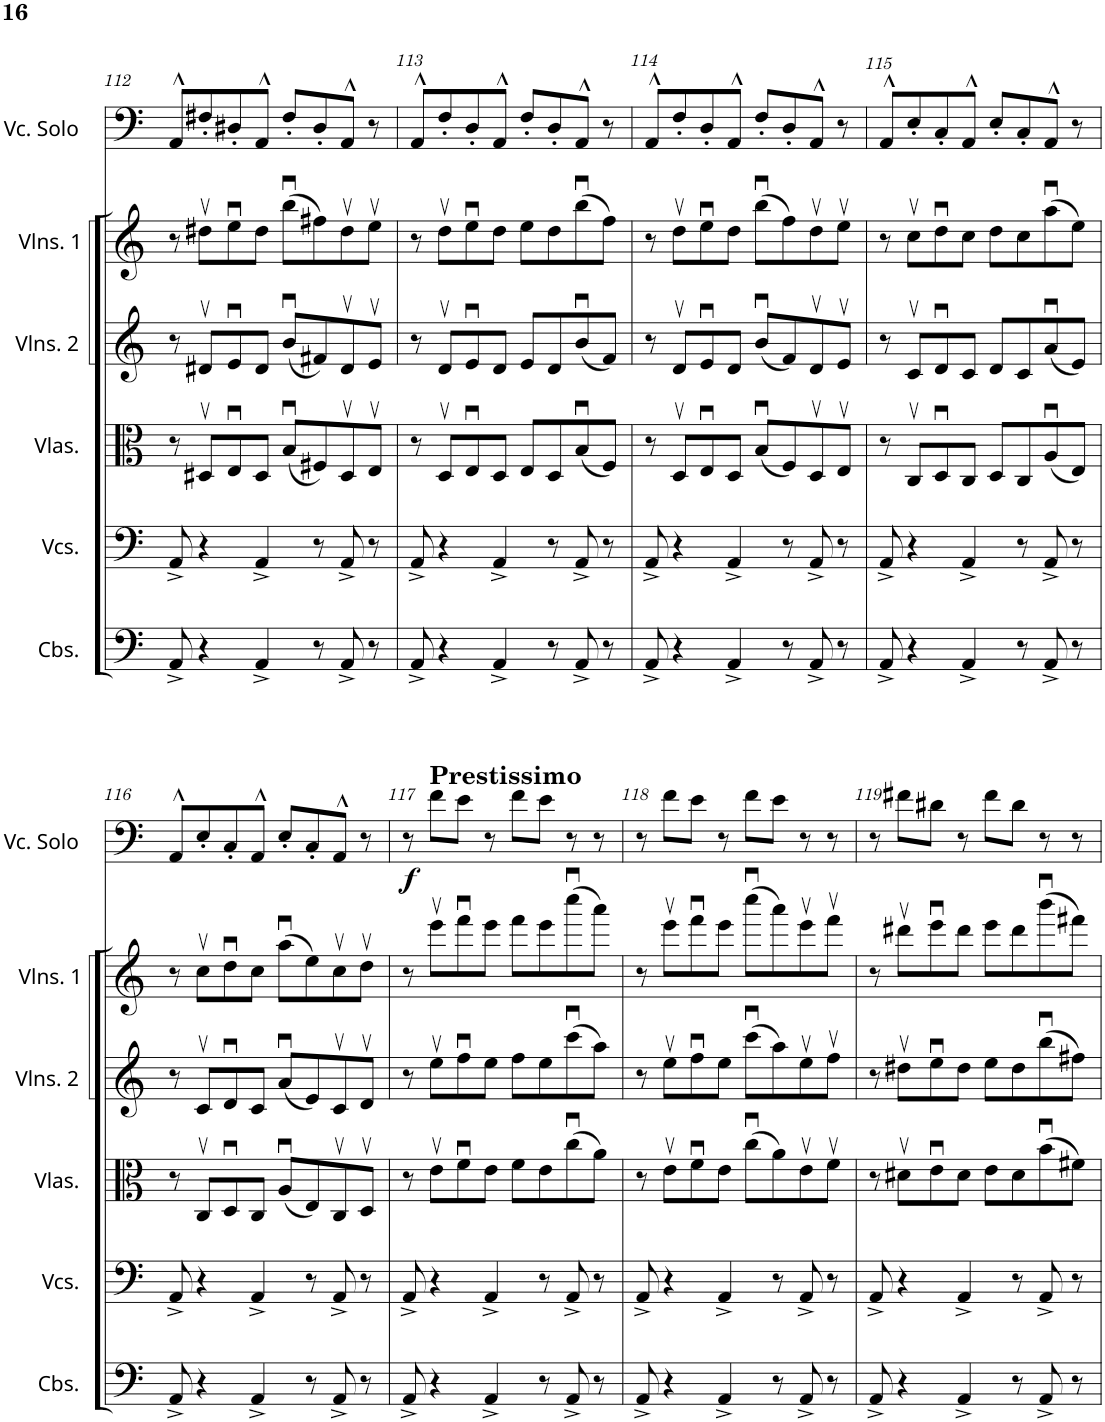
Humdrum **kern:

**kern	**kern	**kern	**kern	**kern	**kern	**dynam
*part6	*part5	*part4	*part3	*part2	*part1	*part1
*staff6	*staff5	*staff4	*staff3	*staff2	*staff1	*staff1
*I"Contrabasses	*I"Violoncellos	*I"Violas	*I"Violins 2	*I"Violins 1	*I"Violoncello Solo	*
*I'Cbs.	*I'Vcs.	*I'Vlas.	*I'Vlns. 2	*I'Vlns. 1	*I'Vc. Solo	*
!!LO:PB:g=z
*clefF4	*clefF4	*clefC3	*clefG2	*clefG2	*clefF4	*
*Trd7c12	*	*	*	*	*	*
*k[]	*k[]	*k[]	*k[]	*k[]	*k[]	*
*M4/4	*M4/4	*M4/4	*M4/4	*M4/4	*M4/4	*
=112	=112	=112	=112	=112	=112	=112
8AA^/	8AA^/	8r	8r	8r	8AA^^/L	.
4r	4r	8D#Xv/L	8d#Xv/L	8dd#Xv\L	8F#X'/	.
.	.	8Eu/	8eu/	8eeu\	8D#X'/	.
4AA^/	4AA^/	8D#/J	8d#/J	8dd#\J	8AA^^/J	.
.	.	(8Bu/L	(8bu/L	(8bbu\L	8F#'/L	.
8r	8r	8F#X/)	8f#X/)	8ff#X\)	8D#'/	.
8AA^/	8AA^/	8D#v/	8d#v/	8dd#v\	8AA^^/J	.
8r	8r	8Ev/J	8ev/J	8eev\J	8r	.
=113	=113	=113	=113	=113	=113	=113
8AA^/	8AA^/	8r	8r	8r	8AA^^/L	.
4r	4r	8Dv/L	8dv/L	8ddv\L	8F'/	.
.	.	8Eu/	8eu/	8eeu\	8D'/	.
4AA^/	4AA^/	8D/J	8d/J	8dd\J	8AA^^/J	.
.	.	8E/L	8e/L	8ee\L	8F'/L	.
8r	8r	8D/	8d/	8dd\	8D'/	.
8AA^/	8AA^/	(8Bu/	(8bu/	(8bbu\	8AA^^/J	.
8r	8r	8F/J)	8f/J)	8ff\J)	8r	.
=114	=114	=114	=114	=114	=114	=114
8AA^/	8AA^/	8r	8r	8r	8AA^^/L	.
4r	4r	8Dv/L	8dv/L	8ddv\L	8F'/	.
.	.	8Eu/	8eu/	8eeu\	8D'/	.
4AA^/	4AA^/	8D/J	8d/J	8dd\J	8AA^^/J	.
.	.	(8Bu/L	(8bu/L	(8bbu\L	8F'/L	.
8r	8r	8F/)	8f/)	8ff\)	8D'/	.
8AA^/	8AA^/	8Dv/	8dv/	8ddv\	8AA^^/J	.
8r	8r	8Ev/J	8ev/J	8eev\J	8r	.
=115	=115	=115	=115	=115	=115	=115
8AA^/	8AA^/	8r	8r	8r	8AA^^/L	.
4r	4r	8Cv/L	8cv/L	8ccv\L	8E'/	.
.	.	8Du/	8du/	8ddu\	8C'/	.
4AA^/	4AA^/	8C/J	8c/J	8cc\J	8AA^^/J	.
.	.	8D/L	8d/L	8dd\L	8E'/L	.
8r	8r	8C/	8c/	8cc\	8C'/	.
8AA^/	8AA^/	(8Au/	(8au/	(8aau\	8AA^^/J	.
8r	8r	8E/J)	8e/J)	8ee\J)	8r	.
!!LO:LB:g=z
=116	=116	=116	=116	=116	=116	=116
8AA^/	8AA^/	8r	8r	8r	8AA^^/L	.
4r	4r	8Cv/L	8cv/L	8ccv\L	8E'/	.
.	.	8Du/	8du/	8ddu\	8C'/	.
4AA^/	4AA^/	8C/J	8c/J	8cc\J	8AA^^/J	.
.	.	(8Au/L	(8au/L	(8aau\L	8E'/L	.
8r	8r	8E/)	8e/)	8ee\)	8C'/	.
8AA^/	8AA^/	8Cv/	8cv/	8ccv\	8AA^^/J	.
8r	8r	8Dv/J	8dv/J	8ddv\J	8r	.
=117	=117	=117	=117	=117	=117	=117
!	!	!	!	!	!	!LO:DY:b
8AA^/	8AA^/	8r	8r	8r	8r	f
!	!	!	!	!	!LO:TX:a:B:t=Prestissimo	!
4r	4r	8ev\L	8eev\L	8eeev\L	8f\L	.
.	.	8fu\	8ffu\	8fffu\	8e\J	.
4AA^/	4AA^/	8e\J	8ee\J	8eee\J	8r	.
.	.	8f\L	8ff\L	8fff\L	8f\L	.
8r	8r	8e\	8ee\	8eee\	8e\J	.
8AA^/	8AA^/	(8ccu\	(8cccu\	(8ccccu\	8r	.
8r	8r	8a\J)	8aa\J)	8aaa\J)	8r	.
=118	=118	=118	=118	=118	=118	=118
8AA^/	8AA^/	8r	8r	8r	8r	.
4r	4r	8ev\L	8eev\L	8eeev\L	8f\L	.
.	.	8fu\	8ffu\	8fffu\	8e\J	.
4AA^/	4AA^/	8e\J	8ee\J	8eee\J	8r	.
.	.	(8ccu\L	(8cccu\L	(8ccccu\L	8f\L	.
8r	8r	8a\)	8aa\)	8aaa\)	8e\J	.
8AA^/	8AA^/	8ev\	8eev\	8eeev\	8r	.
8r	8r	8fv\J	8ffv\J	8fffv\J	8r	.
=119	=119	=119	=119	=119	=119	=119
8AA^/	8AA^/	8r	8r	8r	8r	.
4r	4r	8d#Xv\L	8dd#Xv\L	8ddd#Xv\L	8f#X\L	.
.	.	8eu\	8eeu\	8eeeu\	8d#X\J	.
4AA^/	4AA^/	8d#\J	8dd#\J	8ddd#\J	8r	.
.	.	8e\L	8ee\L	8eee\L	8f#\L	.
8r	8r	8d#\	8dd#\	8ddd#\	8d#\J	.
8AA^/	8AA^/	(8bu\	(8bbu\	(8bbbu\	8r	.
8r	8r	8f#X\J)	8ff#X\J)	8fff#X\J)	8r	.
=	=	=	=	=	=	=
*-	*-	*-	*-	*-	*-	*-
